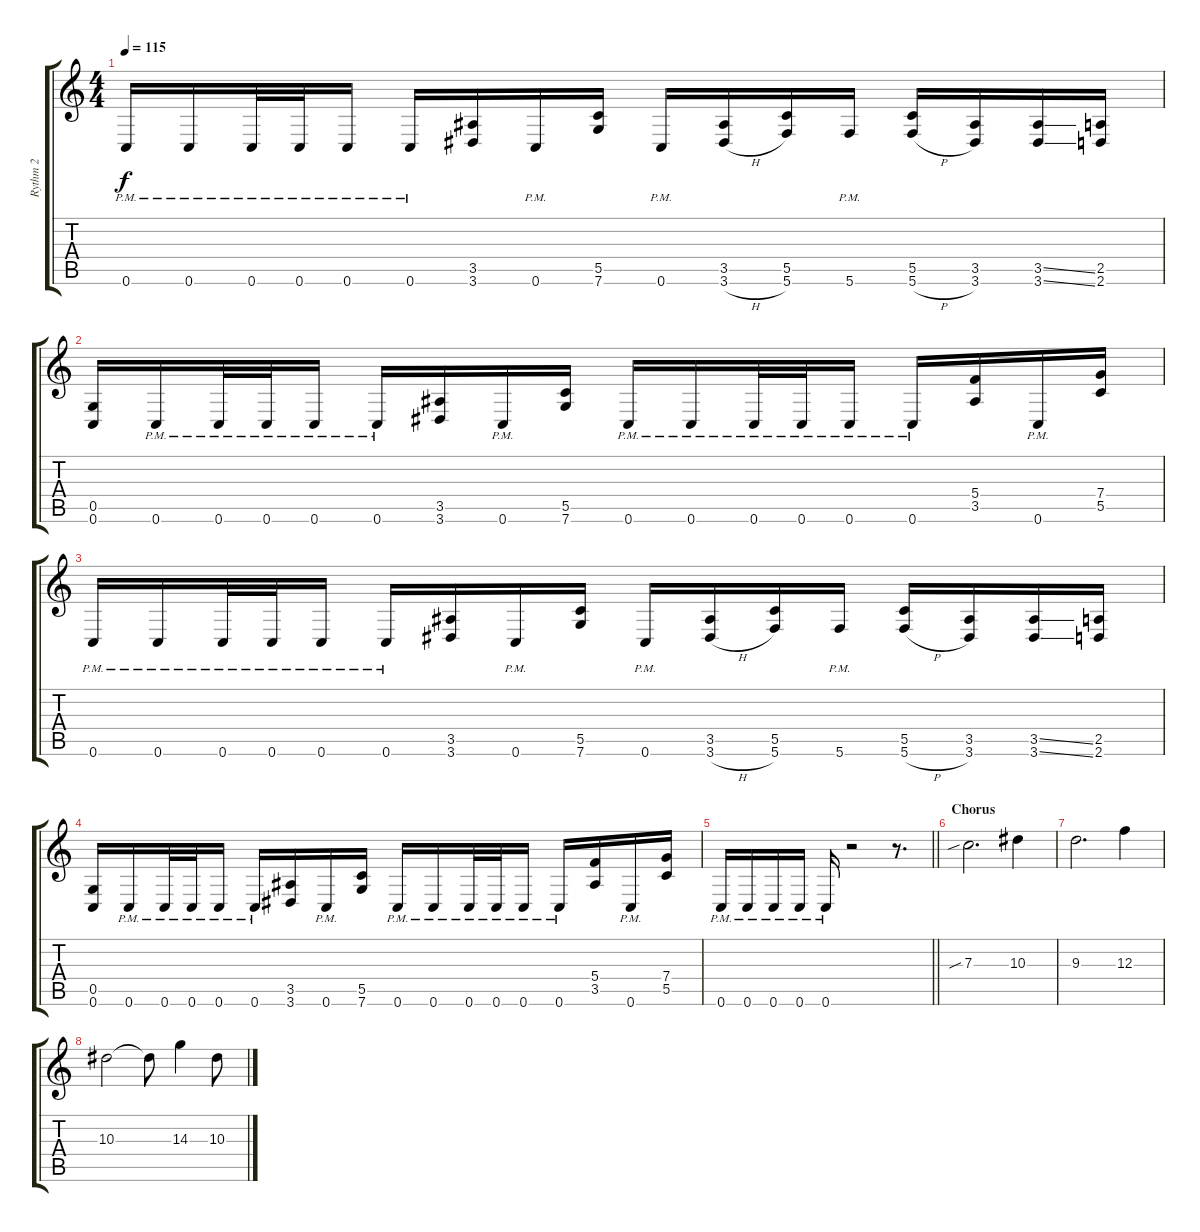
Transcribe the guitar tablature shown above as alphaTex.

\track ("Rythm 2" "Rythm 2") {instrument distortionguitar}
\staff {score tabs}
\tuning (D4 A3 F3 C3 G2 C2) {hide}
\ts (4 4)
\tempo 115
\clef g2
\ks c
0.6{pm}.16{dy f} 0.6{pm}.16 0.6{pm}.32 0.6{pm}.32 0.6{pm}.16 0.6{pm}.16 (3.5 3.6).16 0.6{pm}.16 (5.5 7.6).16 0.6{pm}.16 (3.5 3.6{h}).16 (5.5 5.6).16 5.6{pm}.16 (5.5 5.6{h}).16 (3.5 3.6).16 (3.5{ss} 3.6{ss}).16 (2.5 2.6).16 |
(0.5 0.6).16 0.6{pm}.16 0.6{pm}.32 0.6{pm}.32 0.6{pm}.16 0.6{pm}.16 (3.5 3.6).16 0.6{pm}.16 (5.5 7.6).16 0.6{pm}.16 0.6{pm}.16 0.6{pm}.32 0.6{pm}.32 0.6{pm}.16 0.6{pm}.16 (5.4 3.5).16 0.6{pm}.16 (7.4 5.5).16 |
0.6{pm}.16 0.6{pm}.16 0.6{pm}.32 0.6{pm}.32 0.6{pm}.16 0.6{pm}.16 (3.5 3.6).16 0.6{pm}.16 (5.5 7.6).16 0.6{pm}.16 (3.5 3.6{h}).16 (5.5 5.6).16 5.6{pm}.16 (5.5 5.6{h}).16 (3.5 3.6).16 (3.5{ss} 3.6{ss}).16 (2.5 2.6).16 |
(0.5 0.6).16 0.6{pm}.16 0.6{pm}.32 0.6{pm}.32 0.6{pm}.16 0.6{pm}.16 (3.5 3.6).16 0.6{pm}.16 (5.5 7.6).16 0.6{pm}.16 0.6{pm}.16 0.6{pm}.32 0.6{pm}.32 0.6{pm}.16 0.6{pm}.16 (5.4 3.5).16 0.6{pm}.16 (7.4 5.5).16 |
\barLineRight lightlight
0.6{pm}.16 0.6{pm}.16 0.6{pm}.16 0.6{pm}.16 0.6{pm}.16 r.2 r.8{d} |
\section ("" "Chorus")
7.3{sib}.2{d} 10.3.4 |
9.3.2{d} 12.3.4 |
10.3.2 10.3{t}.8 14.3.4 10.3.8
